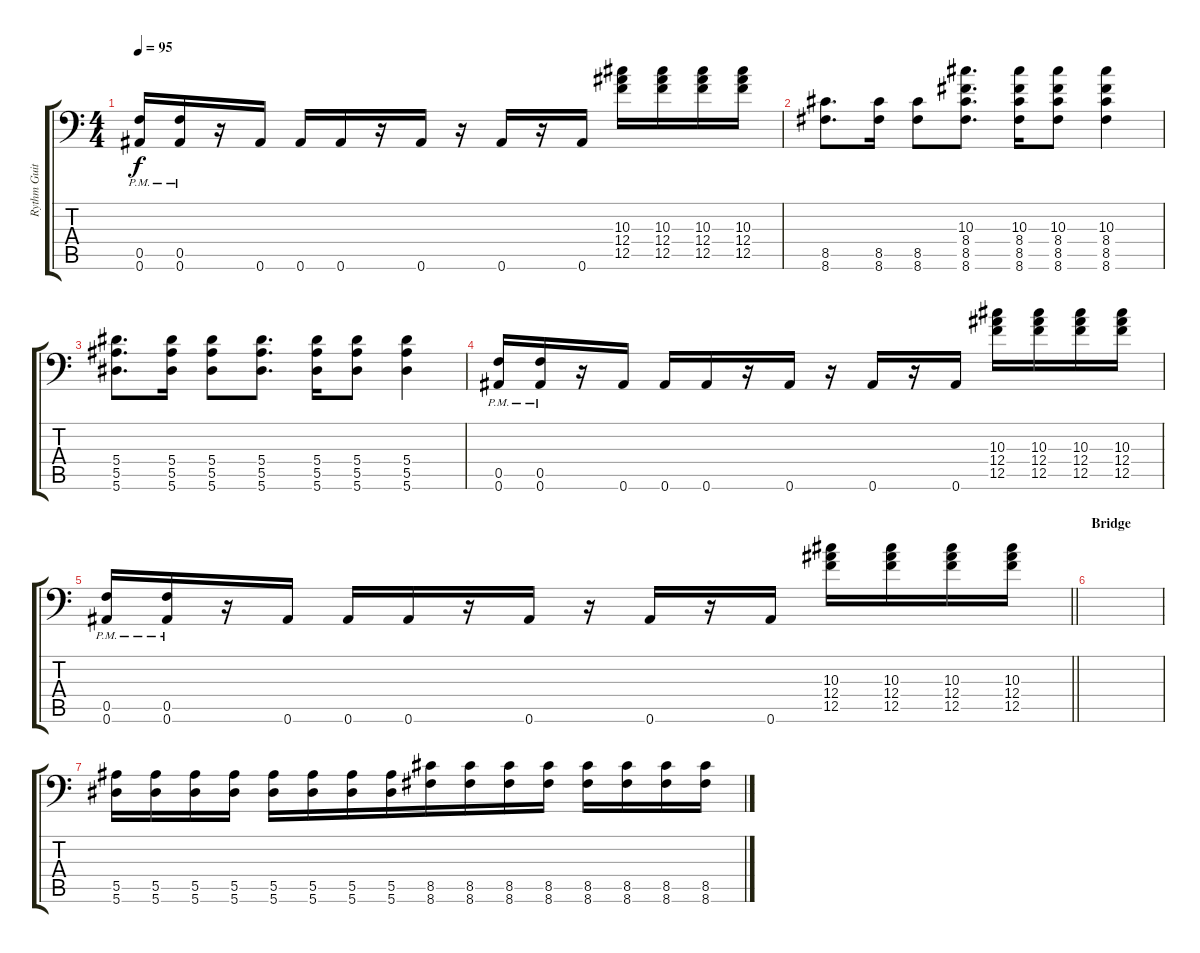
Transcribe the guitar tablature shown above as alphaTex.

\track ("Rythm Guitar 2" "Rythm Guit") {instrument distortionguitar}
\staff {score tabs}
\tuning (C4 G3 Eb3 Bb2 F2 Bb1) {hide}
\ts (4 4)
\tempo 95
\clef f4
\ks c
(0.5{pm} 0.6{pm}).16{dy f beam merge} (0.5{pm} 0.6{pm}).16 r.16 0.6.16 0.6.16{beam merge} 0.6.16{beam merge} r.16 0.6.16 r.16 0.6.16{beam merge} r.16 0.6.16 (10.3 12.4 12.5).16{beam merge} (10.3 12.4 12.5).16 (10.3 12.4 12.5).16 (10.3 12.4 12.5).16 |
(8.5 8.6).8{d} (8.5 8.6).16 (8.5 8.6).8 (10.3 8.4 8.5 8.6).8{d} (10.3 8.4 8.5 8.6).16 (10.3 8.4 8.5 8.6).8 (10.3 8.4 8.5 8.6).4 |
(5.4 5.5 5.6).8{d} (5.4 5.5 5.6).16 (5.4 5.5 5.6).8 (5.4 5.5 5.6).8{d} (5.4 5.5 5.6).16 (5.4 5.5 5.6).8 (5.4 5.5 5.6).4 |
(0.5{pm} 0.6{pm}).16{beam merge} (0.5{pm} 0.6{pm}).16 r.16 0.6.16 0.6.16{beam merge} 0.6.16{beam merge} r.16 0.6.16 r.16 0.6.16{beam merge} r.16 0.6.16 (10.3 12.4 12.5).16{beam merge} (10.3 12.4 12.5).16 (10.3 12.4 12.5).16 (10.3 12.4 12.5).16 |
\barLineRight lightlight
(0.5{pm} 0.6{pm}).16{beam merge} (0.5{pm} 0.6{pm}).16 r.16 0.6.16 0.6.16{beam merge} 0.6.16{beam merge} r.16 0.6.16 r.16 0.6.16{beam merge} r.16 0.6.16 (10.3 12.4 12.5).16{beam merge} (10.3 12.4 12.5).16 (10.3 12.4 12.5).16 (10.3 12.4 12.5).16 |
\section ("" "Bridge")
|
(5.5 5.6).16 (5.5 5.6).16 (5.5 5.6).16{beam merge} (5.5 5.6).16 (5.5 5.6).16 (5.5 5.6).16 (5.5 5.6).16 (5.5 5.6).16{beam merge} (8.5 8.6).16 (8.5 8.6).16 (8.5 8.6).16{beam merge} (8.5 8.6).16 (8.5 8.6).16 (8.5 8.6).16 (8.5 8.6).16 (8.5 8.6).16
